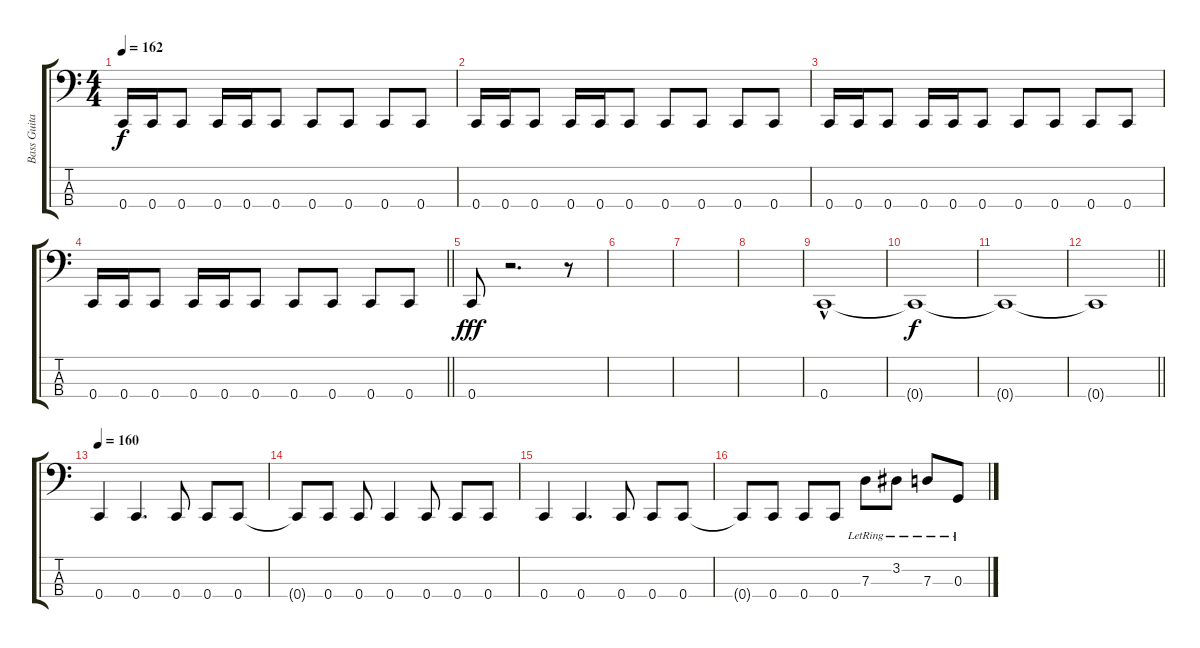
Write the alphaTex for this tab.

\track ("Bass Guitar" "Bass Guita") {instrument electricbasspick}
\staff {score tabs}
\tuning (F2 C2 G1 C1) {hide}
\ts (4 4)
\tempo 162
\clef f4
\ks c
0.4.16{dy f} 0.4.16 0.4.8 0.4.16 0.4.16 0.4.8 0.4.8 0.4.8 0.4.8 0.4.8 |
0.4.16 0.4.16 0.4.8 0.4.16 0.4.16 0.4.8 0.4.8 0.4.8 0.4.8 0.4.8 |
0.4.16 0.4.16 0.4.8 0.4.16 0.4.16 0.4.8 0.4.8 0.4.8 0.4.8 0.4.8 |
\barLineRight lightlight
0.4.16 0.4.16 0.4.8 0.4.16 0.4.16 0.4.8 0.4.8 0.4.8 0.4.8 0.4.8 |
0.4.8{dy fff} r.2{d} r.8 |
|
|
|
0.4{hac}.1 |
0.4{t}.1{dy f} |
0.4{t}.1 |
\barLineRight lightlight
0.4{t}.1 |
\tempo 160
0.4.4 0.4.4{d} 0.4.8 0.4.8 0.4.8 |
0.4{t}.8 0.4.8 0.4.8 0.4.4 0.4.8 0.4.8 0.4.8 |
0.4.4 0.4.4{d} 0.4.8 0.4.8 0.4.8 |
0.4{t}.8 0.4.8 0.4.8 0.4.8 7.3{lr}.8 3.2{lr}.8 7.3{lr}.8 0.3{lr}.8
